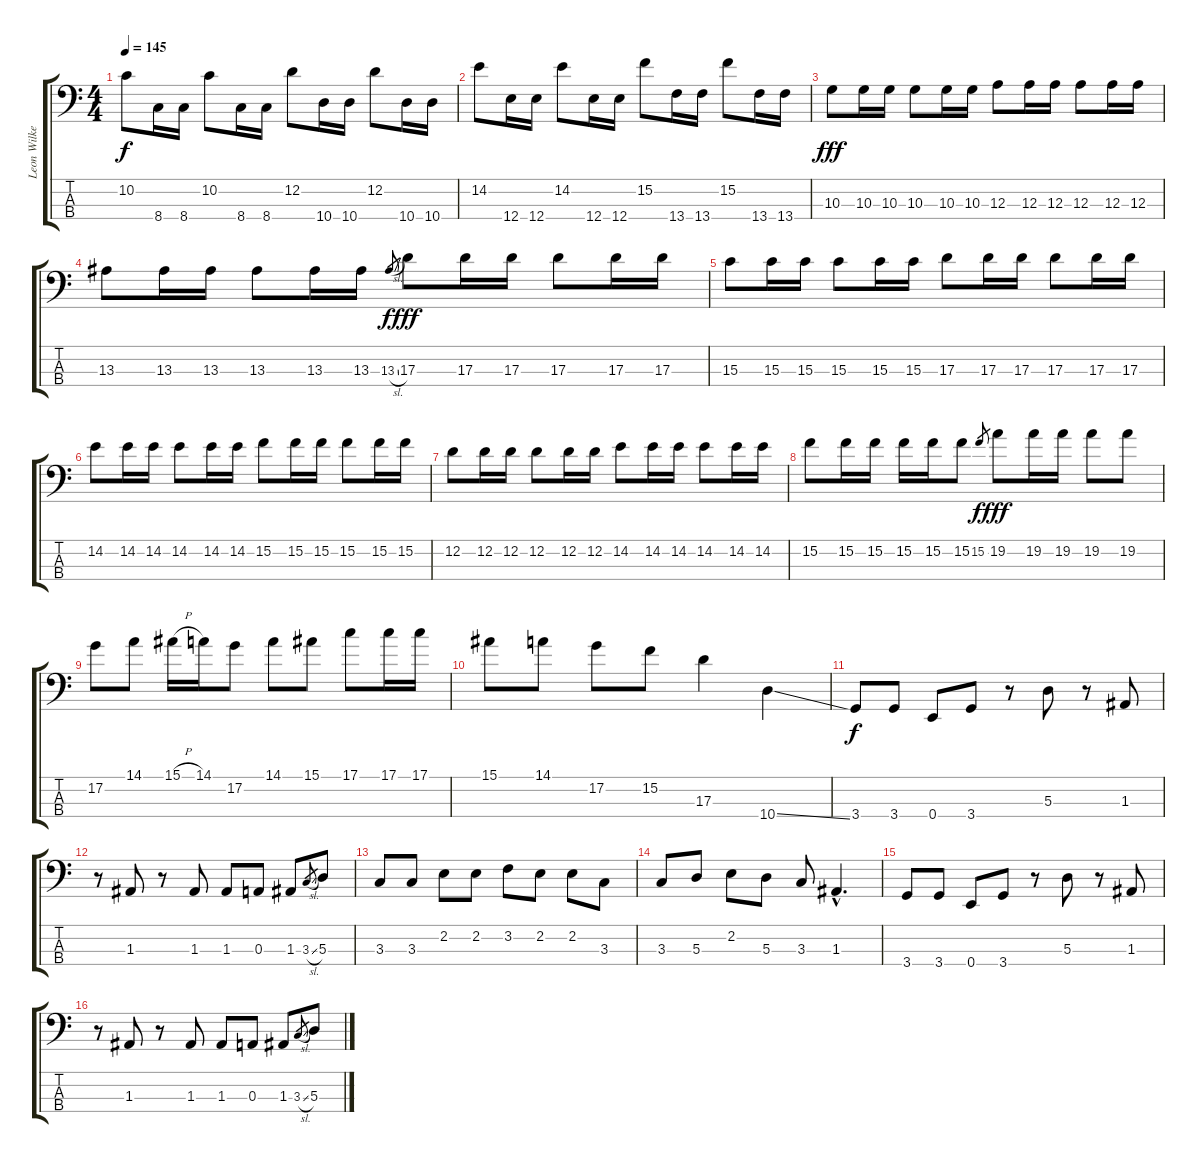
\track ("Leon Wilkeson (Bass Guitar)" "Leon Wilke") {instrument electricbassfinger}
\staff {score tabs}
\tuning (G2 D2 A1 E1) {hide}
\ts (4 4)
\tempo 145
\clef f4
\ks c
10.2.8{dy f} 8.4.16 8.4.16 10.2.8 8.4.16 8.4.16 12.2.8 10.4.16 10.4.16 12.2.8 10.4.16 10.4.16 |
14.2.8 12.4.16 12.4.16 14.2.8 12.4.16 12.4.16 15.2.8 13.4.16 13.4.16 15.2.8 13.4.16 13.4.16 |
10.3.8{dy fff volume 16} 10.3.16 10.3.16 10.3.8 10.3.16 10.3.16 12.3.8 12.3.16 12.3.16 12.3.8 12.3.16 12.3.16 |
13.3.8 13.3.16 13.3.16 13.3.8 13.3.16 13.3.16 13.3{sl}.8{gr dy f} 17.3.8{dy fff} 17.3.16 17.3.16 17.3.8 17.3.16 17.3.16 |
15.3.8 15.3.16 15.3.16 15.3.8 15.3.16 15.3.16 17.3.8 17.3.16 17.3.16 17.3.8 17.3.16 17.3.16 |
14.2.8 14.2.16 14.2.16 14.2.8 14.2.16 14.2.16 15.2.8 15.2.16 15.2.16 15.2.8 15.2.16 15.2.16 |
12.2.8 12.2.16 12.2.16 12.2.8 12.2.16 12.2.16 14.2.8 14.2.16 14.2.16 14.2.8 14.2.16 14.2.16 |
15.2.8 15.2.16 15.2.16 15.2.16 15.2.16 15.2.8 15.2.8{gr dy f} 19.2.8{dy fff} 19.2.16 19.2.16 19.2.8 19.2.8 |
17.2.8 14.1.8 15.1{h}.16 14.1.16 17.2.8 14.1.8 15.1.8 17.1.8 17.1.16 17.1.16 |
15.1.8 14.1.8 17.2.8 15.2.8 17.3.4 10.4{ss}.4 |
3.4.8{dy f volume 11} 3.4.8 0.4.8 3.4.8 r.8 5.3.8 r.8 1.3.8 |
r.8 1.3.8 r.8 1.3.8 1.3.8 0.3.8 1.3.8 3.3{sl}.8{gr} 5.3.8 |
3.3.8 3.3.8 2.2.8 2.2.8 3.2.8 2.2.8 2.2.8 3.3.8 |
3.3.8 5.3.8 2.2.8 5.3.8 3.3.8 1.3{hac}.4{d} |
3.4.8 3.4.8 0.4.8 3.4.8 r.8 5.3.8 r.8 1.3.8 |
r.8 1.3.8 r.8 1.3.8 1.3.8 0.3.8 1.3.8 3.3{sl}.8{gr} 5.3.8
